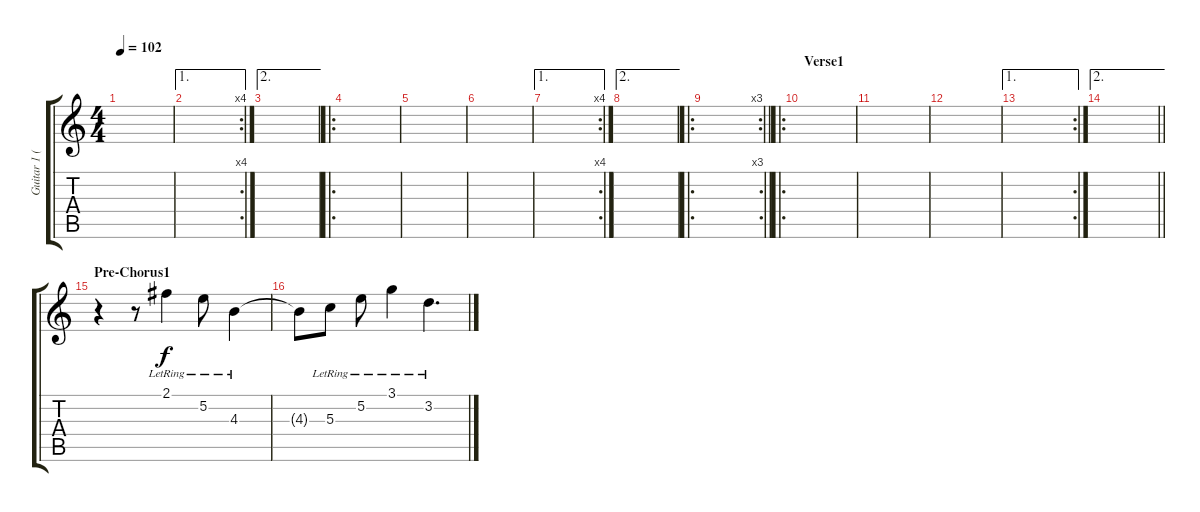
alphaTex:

\track ("Guitar 1 (Clean)" "Guitar 1 (") {instrument electricguitarclean}
\staff {score tabs}
\tuning (E4 B3 G3 D3 A2 E2) {hide}
\ts (4 4)
\tempo 102
\clef g2
\ks c
|
\ae 1
\rc 4
|
\ae 2
|
\ro
|
|
|
\ae 1
\rc 4
|
\ae 2
|
\ro
\rc 3
\barLineRight lightlight
|
\ro
\section ("" "Verse1")
|
|
|
\ae 1
\rc 2
|
\ae 2
\barLineRight lightlight
|
\section ("" "Pre-Chorus1")
r.4 r.8 2.1{lr}.4 5.2{lr}.8 4.3{lr}.4 |
4.3{t}.8 5.3{lr}.8 5.2{lr}.8 3.1{lr}.4 3.2{lr}.4{d}
